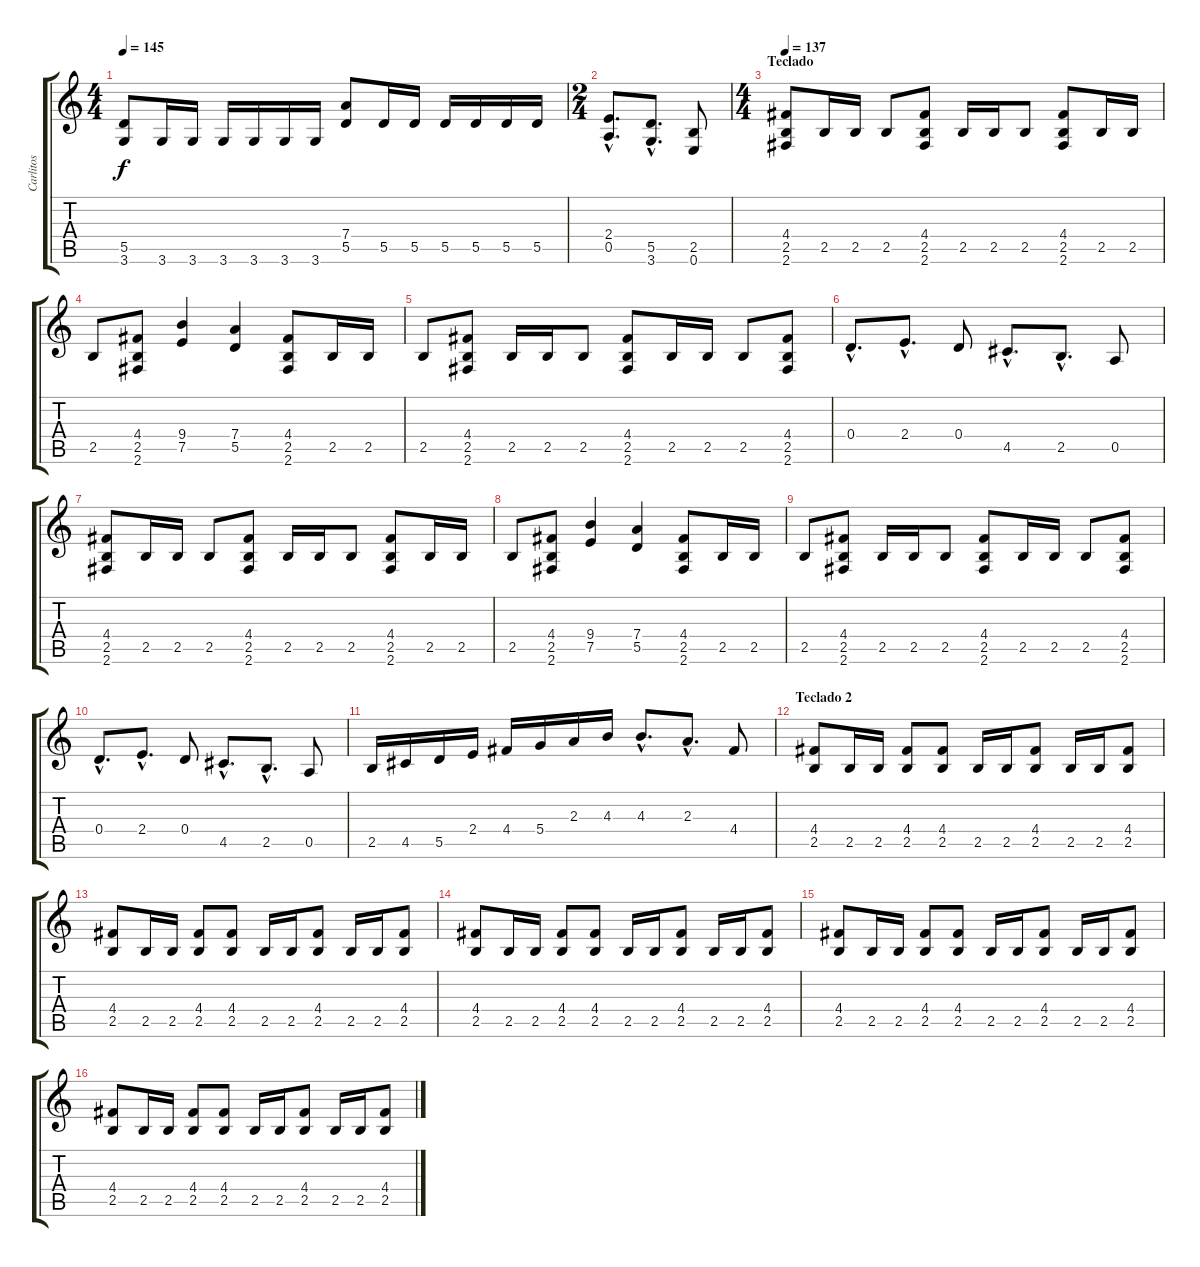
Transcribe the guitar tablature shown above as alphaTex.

\track ("Carlitos" "Carlitos") {instrument distortionguitar}
\staff {score tabs}
\tuning (E4 B3 G3 D3 A2 E2) {hide}
\ts (4 4)
\tempo 145
\clef g2
\ks c
(5.5 3.6).8{dy f} 3.6.16 3.6.16 3.6.16 3.6.16 3.6.16 3.6.16 (7.4 5.5).8 5.5.16 5.5.16 5.5.16 5.5.16 5.5.16 5.5.16 |
\ts (2 4)
(2.4{hac} 0.5{hac}).8{d} (5.5{hac} 3.6{hac}).8{d} (2.5 0.6).8 |
\ts (4 4)
\section ("" "Teclado")
\tempo 137
(4.4 2.5 2.6).8 2.5.16 2.5.16 2.5.8 (4.4 2.5 2.6).8 2.5.16 2.5.16 2.5.8 (4.4 2.5 2.6).8 2.5.16 2.5.16 |
2.5.8 (4.4 2.5 2.6).8 (9.4 7.5).4 (7.4 5.5).4 (4.4 2.5 2.6).8 2.5.16 2.5.16 |
2.5.8 (4.4 2.5 2.6).8 2.5.16 2.5.16 2.5.8 (4.4 2.5 2.6).8 2.5.16 2.5.16 2.5.8 (4.4 2.5 2.6).8 |
0.4{hac}.8{d} 2.4{hac}.8{d} 0.4.8 4.5{hac}.8{d} 2.5{hac}.8{d} 0.5.8 |
(4.4 2.5 2.6).8 2.5.16 2.5.16 2.5.8 (4.4 2.5 2.6).8 2.5.16 2.5.16 2.5.8 (4.4 2.5 2.6).8 2.5.16 2.5.16 |
2.5.8 (4.4 2.5 2.6).8 (9.4 7.5).4 (7.4 5.5).4 (4.4 2.5 2.6).8 2.5.16 2.5.16 |
2.5.8 (4.4 2.5 2.6).8 2.5.16 2.5.16 2.5.8 (4.4 2.5 2.6).8 2.5.16 2.5.16 2.5.8 (4.4 2.5 2.6).8 |
0.4{hac}.8{d} 2.4{hac}.8{d} 0.4.8 4.5{hac}.8{d} 2.5{hac}.8{d} 0.5.8 |
2.5.16 4.5.16 5.5.16 2.4.16 4.4.16 5.4.16 2.3.16 4.3.16 4.3{hac}.8{d} 2.3{hac}.8{d} 4.4.8 |
\section ("" "Teclado 2")
(4.4 2.5).8 2.5.16 2.5.16 (4.4 2.5).8 (4.4 2.5).8 2.5.16 2.5.16 (4.4 2.5).8 2.5.16 2.5.16 (4.4 2.5).8 |
(4.4 2.5).8 2.5.16 2.5.16 (4.4 2.5).8 (4.4 2.5).8 2.5.16 2.5.16 (4.4 2.5).8 2.5.16 2.5.16 (4.4 2.5).8 |
(4.4 2.5).8 2.5.16 2.5.16 (4.4 2.5).8 (4.4 2.5).8 2.5.16 2.5.16 (4.4 2.5).8 2.5.16 2.5.16 (4.4 2.5).8 |
(4.4 2.5).8 2.5.16 2.5.16 (4.4 2.5).8 (4.4 2.5).8 2.5.16 2.5.16 (4.4 2.5).8 2.5.16 2.5.16 (4.4 2.5).8 |
(4.4 2.5).8 2.5.16 2.5.16 (4.4 2.5).8 (4.4 2.5).8 2.5.16 2.5.16 (4.4 2.5).8 2.5.16 2.5.16 (4.4 2.5).8
